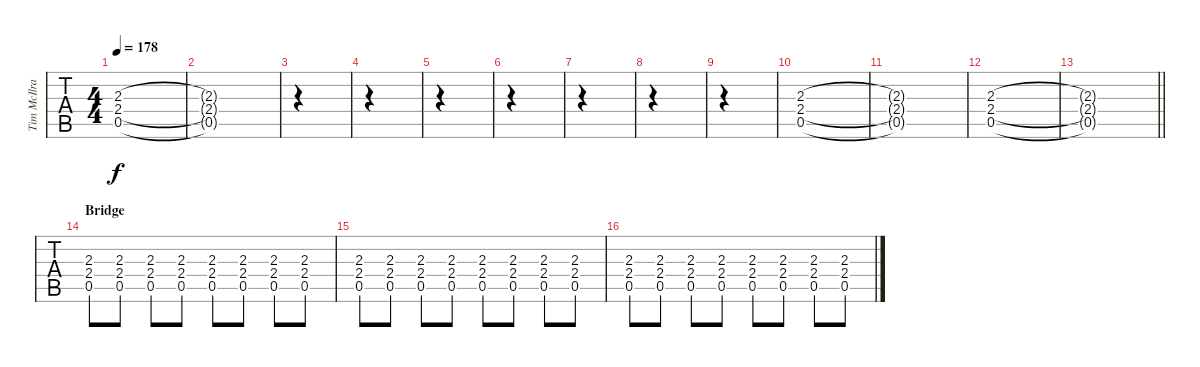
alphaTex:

\track ("Tim McIlrath - Guitar Two" "Tim McIlra") {instrument distortionguitar}
\staff {tabs}
\tuning (Eb4 Bb3 Gb3 Db3 Ab2 Eb2) {hide}
\ts (4 4)
\tempo 178
\clef g2
\ks c
(2.3{t} 2.4{t} 0.5{t}).1{dy f} |
(2.3{t} 2.4{t} 0.5{t}).1 |
|
|
|
|
|
|
|
(2.3 2.4 0.5).1{volume 8 balance 5} |
(2.3{t} 2.4{t} 0.5{t}).1 |
(2.3 2.4 0.5).1{volume 16} |
\barLineRight lightlight
(2.3{t} 2.4{t} 0.5{t}).1 |
\section ("" "Bridge")
(2.3 2.4 0.5).8{balance 3} (2.3 2.4 0.5).8 (2.3 2.4 0.5).8 (2.3 2.4 0.5).8 (2.3 2.4 0.5).8 (2.3 2.4 0.5).8 (2.3 2.4 0.5).8 (2.3 2.4 0.5).8 |
(2.3 2.4 0.5).8 (2.3 2.4 0.5).8 (2.3 2.4 0.5).8 (2.3 2.4 0.5).8 (2.3 2.4 0.5).8 (2.3 2.4 0.5).8 (2.3 2.4 0.5).8 (2.3 2.4 0.5).8 |
(2.3 2.4 0.5).8 (2.3 2.4 0.5).8 (2.3 2.4 0.5).8 (2.3 2.4 0.5).8 (2.3 2.4 0.5).8 (2.3 2.4 0.5).8 (2.3 2.4 0.5).8 (2.3 2.4 0.5).8
